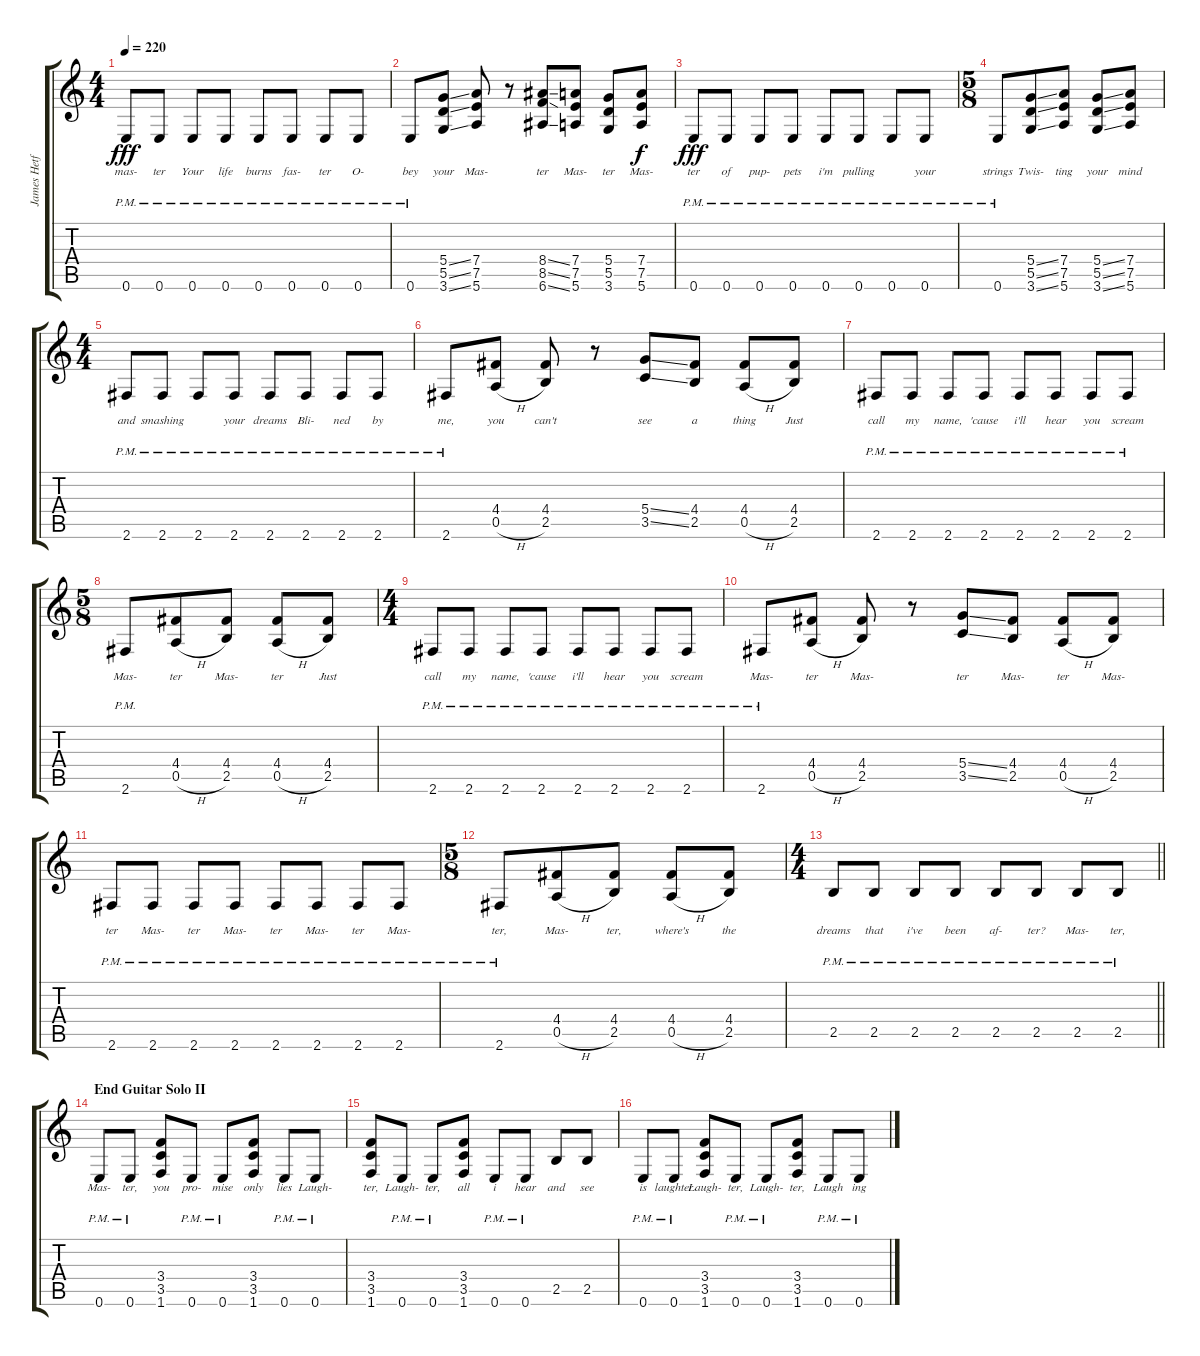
\track ("James Hetfield" "James Hetf") {instrument distortionguitar}
\staff {score tabs}
\tuning (E4 B3 G3 D3 A2 E2) {hide}
\ts (4 4)
\tempo 220
\clef g2
\ks c
0.6{pm}.8{lyrics (0 "mas-") lyrics (1 "") lyrics (2 "") lyrics (3 "") lyrics (4 "") dy fff} 0.6{pm}.8{lyrics (0 "ter") lyrics (1 "") lyrics (2 "") lyrics (3 "") lyrics (4 "")} 0.6{pm}.8{lyrics (0 "Your") lyrics (1 "") lyrics (2 "") lyrics (3 "") lyrics (4 "")} 0.6{pm}.8{lyrics (0 "life") lyrics (1 "") lyrics (2 "") lyrics (3 "") lyrics (4 "")} 0.6{pm}.8{lyrics (0 "burns") lyrics (1 "") lyrics (2 "") lyrics (3 "") lyrics (4 "")} 0.6{pm}.8{lyrics (0 "fas-") lyrics (1 "") lyrics (2 "") lyrics (3 "") lyrics (4 "")} 0.6{pm}.8{lyrics (0 "ter") lyrics (1 "") lyrics (2 "") lyrics (3 "") lyrics (4 "")} 0.6{pm}.8{lyrics (0 "O-") lyrics (1 "") lyrics (2 "") lyrics (3 "") lyrics (4 "")} |
0.6{pm}.8{lyrics (0 "bey") lyrics (1 "") lyrics (2 "") lyrics (3 "") lyrics (4 "")} (5.4{ss} 5.5{ss} 3.6{ss}).8{lyrics (0 "your") lyrics (1 "") lyrics (2 "") lyrics (3 "") lyrics (4 "")} (7.4 7.5 5.6).8{lyrics (0 "Mas-") lyrics (1 "") lyrics (2 "") lyrics (3 "") lyrics (4 "")} r.8 (8.4{ss} 8.5{ss} 6.6{ss}).8{lyrics (0 "ter") lyrics (1 "") lyrics (2 "") lyrics (3 "") lyrics (4 "")} (7.4 7.5 5.6).8{lyrics (0 "Mas-") lyrics (1 "") lyrics (2 "") lyrics (3 "") lyrics (4 "")} (5.4 5.5 3.6).8{lyrics (0 "ter") lyrics (1 "") lyrics (2 "") lyrics (3 "") lyrics (4 "")} (7.4 7.5 5.6).8{lyrics (0 "Mas-") lyrics (1 "") lyrics (2 "") lyrics (3 "") lyrics (4 "") dy f} |
0.6{pm}.8{lyrics (0 "ter") lyrics (1 "") lyrics (2 "") lyrics (3 "") lyrics (4 "") dy fff} 0.6{pm}.8{lyrics (0 "of") lyrics (1 "") lyrics (2 "") lyrics (3 "") lyrics (4 "")} 0.6{pm}.8{lyrics (0 "pup-") lyrics (1 "") lyrics (2 "") lyrics (3 "") lyrics (4 "")} 0.6{pm}.8{lyrics (0 "pets") lyrics (1 "") lyrics (2 "") lyrics (3 "") lyrics (4 "")} 0.6{pm}.8{lyrics (0 "i'm") lyrics (1 "") lyrics (2 "") lyrics (3 "") lyrics (4 "")} 0.6{pm}.8{lyrics (0 "pulling") lyrics (1 "") lyrics (2 "") lyrics (3 "") lyrics (4 "")} 0.6{pm}.8{lyrics (0 "") lyrics (1 "") lyrics (2 "") lyrics (3 "") lyrics (4 "")} 0.6{pm}.8{lyrics (0 "your") lyrics (1 "") lyrics (2 "") lyrics (3 "") lyrics (4 "")} |
\ts (5 8)
0.6{pm}.8{lyrics (0 "strings") lyrics (1 "") lyrics (2 "") lyrics (3 "") lyrics (4 "")} (5.4{ss} 5.5{ss} 3.6{ss}).8{lyrics (0 "Twis-") lyrics (1 "") lyrics (2 "") lyrics (3 "") lyrics (4 "")} (7.4 7.5 5.6).8{lyrics (0 "ting") lyrics (1 "") lyrics (2 "") lyrics (3 "") lyrics (4 "")} (5.4{ss} 5.5{ss} 3.6{ss}).8{lyrics (0 "your") lyrics (1 "") lyrics (2 "") lyrics (3 "") lyrics (4 "")} (7.4 7.5 5.6).8{lyrics (0 "mind") lyrics (1 "") lyrics (2 "") lyrics (3 "") lyrics (4 "")} |
\ts (4 4)
2.6{pm}.8{lyrics (0 "and") lyrics (1 "") lyrics (2 "") lyrics (3 "") lyrics (4 "")} 2.6{pm}.8{lyrics (0 "smashing") lyrics (1 "") lyrics (2 "") lyrics (3 "") lyrics (4 "")} 2.6{pm}.8{lyrics (0 "") lyrics (1 "") lyrics (2 "") lyrics (3 "") lyrics (4 "")} 2.6{pm}.8{lyrics (0 "your") lyrics (1 "") lyrics (2 "") lyrics (3 "") lyrics (4 "")} 2.6{pm}.8{lyrics (0 "dreams") lyrics (1 "") lyrics (2 "") lyrics (3 "") lyrics (4 "")} 2.6{pm}.8{lyrics (0 "Bli-") lyrics (1 "") lyrics (2 "") lyrics (3 "") lyrics (4 "")} 2.6{pm}.8{lyrics (0 "ned") lyrics (1 "") lyrics (2 "") lyrics (3 "") lyrics (4 "")} 2.6{pm}.8{lyrics (0 "by") lyrics (1 "") lyrics (2 "") lyrics (3 "") lyrics (4 "")} |
2.6{pm}.8{lyrics (0 "me,") lyrics (1 "") lyrics (2 "") lyrics (3 "") lyrics (4 "")} (4.4 0.5{h}).8{lyrics (0 "you") lyrics (1 "") lyrics (2 "") lyrics (3 "") lyrics (4 "")} (4.4 2.5).8{lyrics (0 "can't") lyrics (1 "") lyrics (2 "") lyrics (3 "") lyrics (4 "")} r.8 (5.4{ss} 3.5{ss}).8{lyrics (0 "see") lyrics (1 "") lyrics (2 "") lyrics (3 "") lyrics (4 "")} (4.4 2.5).8{lyrics (0 "a") lyrics (1 "") lyrics (2 "") lyrics (3 "") lyrics (4 "")} (4.4 0.5{h}).8{lyrics (0 "thing") lyrics (1 "") lyrics (2 "") lyrics (3 "") lyrics (4 "")} (4.4 2.5).8{lyrics (0 "Just") lyrics (1 "") lyrics (2 "") lyrics (3 "") lyrics (4 "")} |
2.6{pm}.8{lyrics (0 "call") lyrics (1 "") lyrics (2 "") lyrics (3 "") lyrics (4 "")} 2.6{pm}.8{lyrics (0 "my") lyrics (1 "") lyrics (2 "") lyrics (3 "") lyrics (4 "")} 2.6{pm}.8{lyrics (0 "name,") lyrics (1 "") lyrics (2 "") lyrics (3 "") lyrics (4 "")} 2.6{pm}.8{lyrics (0 "'cause") lyrics (1 "") lyrics (2 "") lyrics (3 "") lyrics (4 "")} 2.6{pm}.8{lyrics (0 "i'll") lyrics (1 "") lyrics (2 "") lyrics (3 "") lyrics (4 "")} 2.6{pm}.8{lyrics (0 "hear") lyrics (1 "") lyrics (2 "") lyrics (3 "") lyrics (4 "")} 2.6{pm}.8{lyrics (0 "you") lyrics (1 "") lyrics (2 "") lyrics (3 "") lyrics (4 "")} 2.6{pm}.8{lyrics (0 "scream") lyrics (1 "") lyrics (2 "") lyrics (3 "") lyrics (4 "")} |
\ts (5 8)
2.6{pm}.8{lyrics (0 "Mas-") lyrics (1 "") lyrics (2 "") lyrics (3 "") lyrics (4 "")} (4.4 0.5{h}).8{lyrics (0 "ter") lyrics (1 "") lyrics (2 "") lyrics (3 "") lyrics (4 "")} (4.4 2.5).8{lyrics (0 "Mas-") lyrics (1 "") lyrics (2 "") lyrics (3 "") lyrics (4 "")} (4.4 0.5{h}).8{lyrics (0 "ter") lyrics (1 "") lyrics (2 "") lyrics (3 "") lyrics (4 "")} (4.4 2.5).8{lyrics (0 "Just") lyrics (1 "") lyrics (2 "") lyrics (3 "") lyrics (4 "")} |
\ts (4 4)
2.6{pm}.8{lyrics (0 "call") lyrics (1 "") lyrics (2 "") lyrics (3 "") lyrics (4 "")} 2.6{pm}.8{lyrics (0 "my") lyrics (1 "") lyrics (2 "") lyrics (3 "") lyrics (4 "")} 2.6{pm}.8{lyrics (0 "name,") lyrics (1 "") lyrics (2 "") lyrics (3 "") lyrics (4 "")} 2.6{pm}.8{lyrics (0 "'cause") lyrics (1 "") lyrics (2 "") lyrics (3 "") lyrics (4 "")} 2.6{pm}.8{lyrics (0 "i'll") lyrics (1 "") lyrics (2 "") lyrics (3 "") lyrics (4 "")} 2.6{pm}.8{lyrics (0 "hear") lyrics (1 "") lyrics (2 "") lyrics (3 "") lyrics (4 "")} 2.6{pm}.8{lyrics (0 "you") lyrics (1 "") lyrics (2 "") lyrics (3 "") lyrics (4 "")} 2.6{pm}.8{lyrics (0 "scream") lyrics (1 "") lyrics (2 "") lyrics (3 "") lyrics (4 "")} |
2.6{pm}.8{lyrics (0 "Mas-") lyrics (1 "") lyrics (2 "") lyrics (3 "") lyrics (4 "")} (4.4 0.5{h}).8{lyrics (0 "ter") lyrics (1 "") lyrics (2 "") lyrics (3 "") lyrics (4 "")} (4.4 2.5).8{lyrics (0 "Mas-") lyrics (1 "") lyrics (2 "") lyrics (3 "") lyrics (4 "")} r.8 (5.4{ss} 3.5{ss}).8{lyrics (0 "ter") lyrics (1 "") lyrics (2 "") lyrics (3 "") lyrics (4 "")} (4.4 2.5).8{lyrics (0 "Mas-") lyrics (1 "") lyrics (2 "") lyrics (3 "") lyrics (4 "")} (4.4 0.5{h}).8{lyrics (0 "ter") lyrics (1 "") lyrics (2 "") lyrics (3 "") lyrics (4 "")} (4.4 2.5).8{lyrics (0 "Mas-") lyrics (1 "") lyrics (2 "") lyrics (3 "") lyrics (4 "")} |
2.6{pm}.8{lyrics (0 "ter") lyrics (1 "") lyrics (2 "") lyrics (3 "") lyrics (4 "")} 2.6{pm}.8{lyrics (0 "Mas-") lyrics (1 "") lyrics (2 "") lyrics (3 "") lyrics (4 "")} 2.6{pm}.8{lyrics (0 "ter") lyrics (1 "") lyrics (2 "") lyrics (3 "") lyrics (4 "")} 2.6{pm}.8{lyrics (0 "Mas-") lyrics (1 "") lyrics (2 "") lyrics (3 "") lyrics (4 "")} 2.6{pm}.8{lyrics (0 "ter") lyrics (1 "") lyrics (2 "") lyrics (3 "") lyrics (4 "")} 2.6{pm}.8{lyrics (0 "Mas-") lyrics (1 "") lyrics (2 "") lyrics (3 "") lyrics (4 "")} 2.6{pm}.8{lyrics (0 "ter") lyrics (1 "") lyrics (2 "") lyrics (3 "") lyrics (4 "")} 2.6{pm}.8{lyrics (0 "Mas-") lyrics (1 "") lyrics (2 "") lyrics (3 "") lyrics (4 "")} |
\ts (5 8)
2.6{pm}.8{lyrics (0 "ter,") lyrics (1 "") lyrics (2 "") lyrics (3 "") lyrics (4 "")} (4.4 0.5{h}).8{lyrics (0 "Mas-") lyrics (1 "") lyrics (2 "") lyrics (3 "") lyrics (4 "")} (4.4 2.5).8{lyrics (0 "ter,") lyrics (1 "") lyrics (2 "") lyrics (3 "") lyrics (4 "")} (4.4 0.5{h}).8{lyrics (0 "where's") lyrics (1 "") lyrics (2 "") lyrics (3 "") lyrics (4 "")} (4.4 2.5).8{lyrics (0 "the") lyrics (1 "") lyrics (2 "") lyrics (3 "") lyrics (4 "")} |
\ts (4 4)
\barLineRight lightlight
2.5{pm}.8{lyrics (0 "dreams") lyrics (1 "") lyrics (2 "") lyrics (3 "") lyrics (4 "")} 2.5{pm}.8{lyrics (0 "that") lyrics (1 "") lyrics (2 "") lyrics (3 "") lyrics (4 "")} 2.5{pm}.8{lyrics (0 "i've") lyrics (1 "") lyrics (2 "") lyrics (3 "") lyrics (4 "")} 2.5{pm}.8{lyrics (0 "been") lyrics (1 "") lyrics (2 "") lyrics (3 "") lyrics (4 "")} 2.5{pm}.8{lyrics (0 "af-") lyrics (1 "") lyrics (2 "") lyrics (3 "") lyrics (4 "")} 2.5{pm}.8{lyrics (0 "ter?") lyrics (1 "") lyrics (2 "") lyrics (3 "") lyrics (4 "")} 2.5{pm}.8{lyrics (0 "Mas-") lyrics (1 "") lyrics (2 "") lyrics (3 "") lyrics (4 "")} 2.5{pm}.8{lyrics (0 "ter,") lyrics (1 "") lyrics (2 "") lyrics (3 "") lyrics (4 "")} |
\section ("" "End Guitar Solo II")
0.6{pm}.8{lyrics (0 "Mas-") lyrics (1 "") lyrics (2 "") lyrics (3 "") lyrics (4 "")} 0.6{pm}.8{lyrics (0 "ter,") lyrics (1 "") lyrics (2 "") lyrics (3 "") lyrics (4 "")} (3.4 3.5 1.6).8{lyrics (0 "you") lyrics (1 "") lyrics (2 "") lyrics (3 "") lyrics (4 "")} 0.6{pm}.8{lyrics (0 "pro-") lyrics (1 "") lyrics (2 "") lyrics (3 "") lyrics (4 "")} 0.6{pm}.8{lyrics (0 "mise") lyrics (1 "") lyrics (2 "") lyrics (3 "") lyrics (4 "")} (3.4 3.5 1.6).8{lyrics (0 "only") lyrics (1 "") lyrics (2 "") lyrics (3 "") lyrics (4 "")} 0.6{pm}.8{lyrics (0 "lies") lyrics (1 "") lyrics (2 "") lyrics (3 "") lyrics (4 "")} 0.6{pm}.8{lyrics (0 "Laugh-") lyrics (1 "") lyrics (2 "") lyrics (3 "") lyrics (4 "")} |
(3.4 3.5 1.6).8{lyrics (0 "ter,") lyrics (1 "") lyrics (2 "") lyrics (3 "") lyrics (4 "")} 0.6{pm}.8{lyrics (0 "Laugh-") lyrics (1 "") lyrics (2 "") lyrics (3 "") lyrics (4 "")} 0.6{pm}.8{lyrics (0 "ter,") lyrics (1 "") lyrics (2 "") lyrics (3 "") lyrics (4 "")} (3.4 3.5 1.6).8{lyrics (0 "all") lyrics (1 "") lyrics (2 "") lyrics (3 "") lyrics (4 "")} 0.6{pm}.8{lyrics (0 "i") lyrics (1 "") lyrics (2 "") lyrics (3 "") lyrics (4 "")} 0.6{pm}.8{lyrics (0 "hear") lyrics (1 "") lyrics (2 "") lyrics (3 "") lyrics (4 "")} 2.5.8{lyrics (0 "and") lyrics (1 "") lyrics (2 "") lyrics (3 "") lyrics (4 "")} 2.5.8{lyrics (0 "see") lyrics (1 "") lyrics (2 "") lyrics (3 "") lyrics (4 "")} |
0.6{pm}.8{lyrics (0 "is") lyrics (1 "") lyrics (2 "") lyrics (3 "") lyrics (4 "")} 0.6{pm}.8{lyrics (0 "laughter") lyrics (1 "") lyrics (2 "") lyrics (3 "") lyrics (4 "")} (3.4 3.5 1.6).8{lyrics (0 "Laugh-") lyrics (1 "") lyrics (2 "") lyrics (3 "") lyrics (4 "")} 0.6{pm}.8{lyrics (0 "ter,") lyrics (1 "") lyrics (2 "") lyrics (3 "") lyrics (4 "")} 0.6{pm}.8{lyrics (0 "Laugh-") lyrics (1 "") lyrics (2 "") lyrics (3 "") lyrics (4 "")} (3.4 3.5 1.6).8{lyrics (0 "ter,") lyrics (1 "") lyrics (2 "") lyrics (3 "") lyrics (4 "")} 0.6{pm}.8{lyrics (0 "Laugh") lyrics (1 "") lyrics (2 "") lyrics (3 "") lyrics (4 "")} 0.6{pm}.8{lyrics (0 "ing") lyrics (1 "") lyrics (2 "") lyrics (3 "") lyrics (4 "")}
